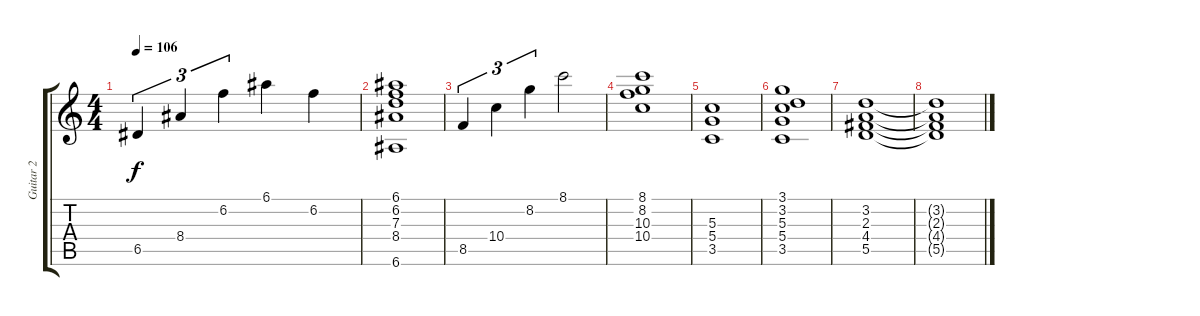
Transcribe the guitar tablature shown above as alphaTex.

\track ("Guitar 2" "Guitar 2") {instrument overdrivenguitar}
\staff {score tabs}
\tuning (E4 B3 G3 D3 A2 E2) {hide}
\ts (4 4)
\tempo 106
\clef g2
\ks c
6.5.4{tu (3 2) dy f} 8.4.4{tu (3 2)} 6.2.4{tu (3 2)} 6.1.4 6.2.4 |
(6.1 6.2 7.3 8.4 6.6).1 |
8.5.4{tu (3 2)} 10.4.4{tu (3 2)} 8.2.4{tu (3 2)} 8.1.2 |
(8.1 8.2 10.3 10.4).1 |
(5.3 5.4 3.5).1 |
(3.1 3.2 5.3 5.4 3.5).1 |
(3.2 2.3 4.4 5.5).1 |
(3.2{t} 2.3{t} 4.4{t} 5.5{t}).1
